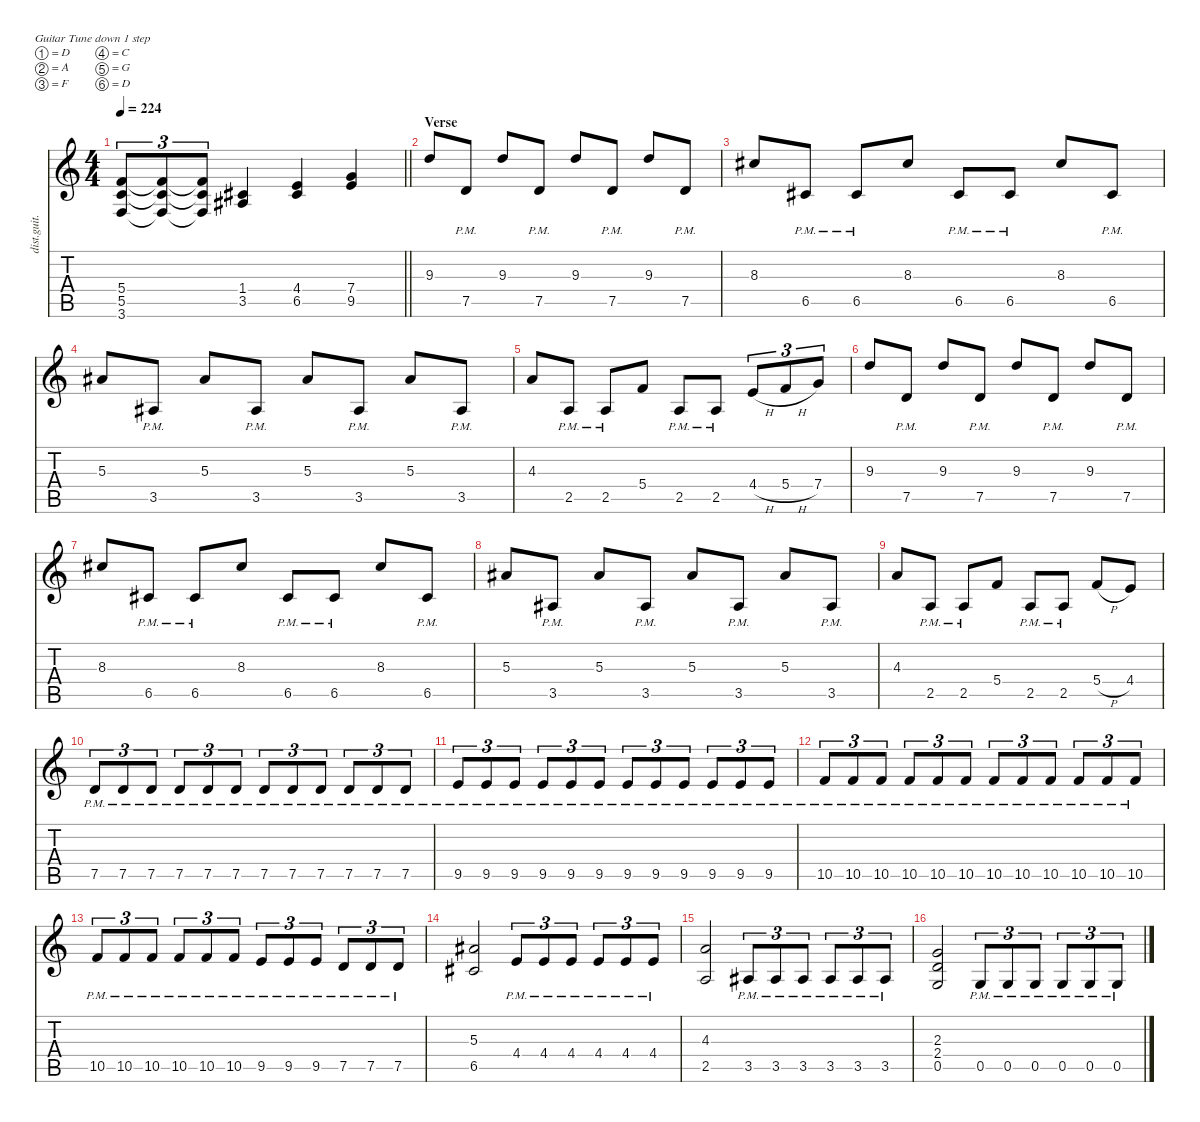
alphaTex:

\defaultSystemsLayout 4
\hideDynamics
\bracketExtendMode nobrackets
\otherSystemsTrackNameOrientation horizontal
\track ("Left Guitar" "dist.guit.") {instrument distortionguitar}
\staff {score tabs}
\tuning (D4 A3 F3 C3 G2 D2)
\ts (4 4)
\tempo 224
\clef g2
\barLineRight lightlight
\ks c
(5.4 5.5 3.6).8{tu (3 2) dy f beam Up} (5.4{t} 5.5{t} 3.6{t}).8{tu (3 2) beam Up} (5.4{t} 5.5{t} 3.6{t}).8{tu (3 2) beam Up} (1.4{acc #} 3.5{acc #}).4{beam Up} (4.4 6.5{acc #}).4{beam Up} (7.4 9.5).4{beam Up} |
\section ("" "Verse")
9.3.8{beam Up} 7.5{pm}.8{beam Up} 9.3.8{beam Up} 7.5{pm}.8{beam Up} 9.3.8{beam Up} 7.5{pm}.8{beam Up} 9.3.8{beam Up} 7.5{pm}.8{beam Up} |
8.3{acc #}.8{beam Up} 6.5{pm acc #}.8{beam Up} 6.5{pm acc #}.8{beam Up} 8.3{acc #}.8{beam Up} 6.5{pm acc #}.8{beam Up} 6.5{pm acc #}.8{beam Up} 8.3{acc #}.8{beam Up} 6.5{pm acc #}.8{beam Up} |
5.3{acc #}.8{beam Up} 3.5{pm acc #}.8{beam Up} 5.3{acc #}.8{beam Up} 3.5{pm acc #}.8{beam Up} 5.3{acc #}.8{beam Up} 3.5{pm acc #}.8{beam Up} 5.3{acc #}.8{beam Up} 3.5{pm acc #}.8{beam Up} |
4.3.8{beam Up} 2.5{pm}.8{beam Up} 2.5{pm}.8{beam Up} 5.4.8{beam Up} 2.5{pm}.8{beam Up} 2.5{pm}.8{beam Up} 4.4{h}.8{tu (3 2) beam Up} 5.4{h}.8{tu (3 2) beam Up} 7.4.8{tu (3 2) beam Up} |
9.3.8{beam Up} 7.5{pm}.8{beam Up} 9.3.8{beam Up} 7.5{pm}.8{beam Up} 9.3.8{beam Up} 7.5{pm}.8{beam Up} 9.3.8{beam Up} 7.5{pm}.8{beam Up} |
8.3{acc #}.8{beam Up} 6.5{pm acc #}.8{beam Up} 6.5{pm acc #}.8{beam Up} 8.3{acc #}.8{beam Up} 6.5{pm acc #}.8{beam Up} 6.5{pm acc #}.8{beam Up} 8.3{acc #}.8{beam Up} 6.5{pm acc #}.8{beam Up} |
5.3{acc #}.8{beam Up} 3.5{pm acc #}.8{beam Up} 5.3{acc #}.8{beam Up} 3.5{pm acc #}.8{beam Up} 5.3{acc #}.8{beam Up} 3.5{pm acc #}.8{beam Up} 5.3{acc #}.8{beam Up} 3.5{pm acc #}.8{beam Up} |
4.3.8{beam Up} 2.5{pm}.8{beam Up} 2.5{pm}.8{beam Up} 5.4.8{beam Up} 2.5{pm}.8{beam Up} 2.5{pm}.8{beam Up} 5.4{h}.8{beam Up} 4.4.8{beam Up} |
7.5{pm}.8{tu (3 2) beam Up} 7.5{pm}.8{tu (3 2) beam Up} 7.5{pm}.8{tu (3 2) beam Up} 7.5{pm}.8{tu (3 2) beam Up} 7.5{pm}.8{tu (3 2) beam Up} 7.5{pm}.8{tu (3 2) beam Up} 7.5{pm}.8{tu (3 2) beam Up} 7.5{pm}.8{tu (3 2) beam Up} 7.5{pm}.8{tu (3 2) beam Up} 7.5{pm}.8{tu (3 2) beam Up} 7.5{pm}.8{tu (3 2) beam Up} 7.5{pm}.8{tu (3 2) beam Up} |
9.5{pm}.8{tu (3 2) beam Up} 9.5{pm}.8{tu (3 2) beam Up} 9.5{pm}.8{tu (3 2) beam Up} 9.5{pm}.8{tu (3 2) beam Up} 9.5{pm}.8{tu (3 2) beam Up} 9.5{pm}.8{tu (3 2) beam Up} 9.5{pm}.8{tu (3 2) beam Up} 9.5{pm}.8{tu (3 2) beam Up} 9.5{pm}.8{tu (3 2) beam Up} 9.5{pm}.8{tu (3 2) beam Up} 9.5{pm}.8{tu (3 2) beam Up} 9.5{pm}.8{tu (3 2) beam Up} |
10.5{pm}.8{tu (3 2) beam Up} 10.5{pm}.8{tu (3 2) beam Up} 10.5{pm}.8{tu (3 2) beam Up} 10.5{pm}.8{tu (3 2) beam Up} 10.5{pm}.8{tu (3 2) beam Up} 10.5{pm}.8{tu (3 2) beam Up} 10.5{pm}.8{tu (3 2) beam Up} 10.5{pm}.8{tu (3 2) beam Up} 10.5{pm}.8{tu (3 2) beam Up} 10.5{pm}.8{tu (3 2) beam Up} 10.5{pm}.8{tu (3 2) beam Up} 10.5{pm}.8{tu (3 2) beam Up} |
10.5{pm}.8{tu (3 2) beam Up} 10.5{pm}.8{tu (3 2) beam Up} 10.5{pm}.8{tu (3 2) beam Up} 10.5{pm}.8{tu (3 2) beam Up} 10.5{pm}.8{tu (3 2) beam Up} 10.5{pm}.8{tu (3 2) beam Up} 9.5{pm}.8{tu (3 2) beam Up} 9.5{pm}.8{tu (3 2) beam Up} 9.5{pm}.8{tu (3 2) beam Up} 7.5{pm}.8{tu (3 2) beam Up} 7.5{pm}.8{tu (3 2) beam Up} 7.5{pm}.8{tu (3 2) beam Up} |
(5.3{acc #} 6.5{acc #}).2{beam Up} 4.4{pm}.8{tu (3 2) beam Up} 4.4{pm}.8{tu (3 2) beam Up} 4.4{pm}.8{tu (3 2) beam Up} 4.4{pm}.8{tu (3 2) beam Up} 4.4{pm}.8{tu (3 2) beam Up} 4.4{pm}.8{tu (3 2) beam Up} |
(4.3 2.5).2{beam Up} 3.5{pm acc #}.8{tu (3 2) beam Up} 3.5{pm acc #}.8{tu (3 2) beam Up} 3.5{pm acc #}.8{tu (3 2) beam Up} 3.5{pm acc #}.8{tu (3 2) beam Up} 3.5{pm acc #}.8{tu (3 2) beam Up} 3.5{pm acc #}.8{tu (3 2) beam Up} |
(2.3 2.4 0.5).2{beam Up} 0.5{pm}.8{tu (3 2) beam Up} 0.5{pm}.8{tu (3 2) beam Up} 0.5{pm}.8{tu (3 2) beam Up} 0.5{pm}.8{tu (3 2) beam Up} 0.5{pm}.8{tu (3 2) beam Up} 0.5{pm}.8{tu (3 2) beam Up}
